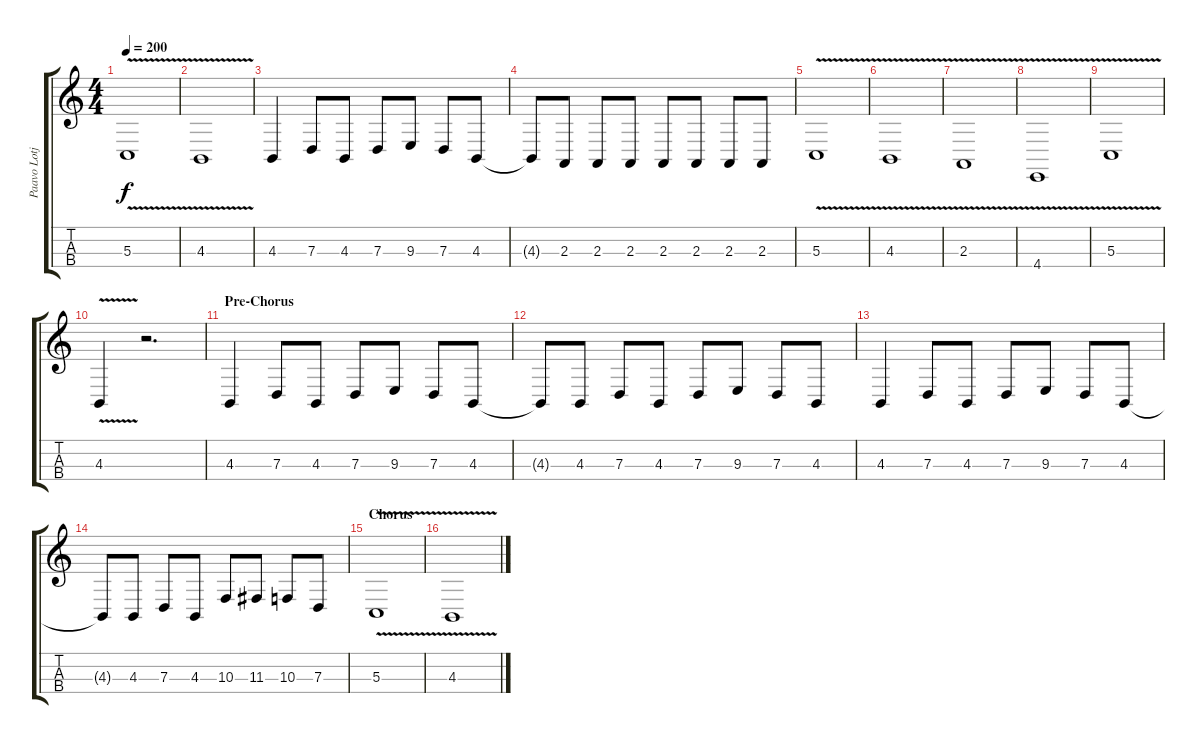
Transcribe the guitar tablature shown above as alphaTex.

\track ("Paavo Lotjonen" "Paavo Lotj") {instrument cello}
\staff {score tabs}
\tuning (G3 D3 G2 C2) {hide}
\ts (4 4)
\tempo 200
\clef g2
\ks c
5.3{v}.1{dy f} |
4.3{v}.1 |
4.3.4 7.3.8 4.3.8 7.3.8 9.3.8 7.3.8 4.3.8 |
4.3{t}.8 2.3.8 2.3.8 2.3.8 2.3.8 2.3.8 2.3.8 2.3.8 |
5.3{v}.1 |
4.3{v}.1 |
2.3{v}.1 |
4.4{v}.1 |
5.3{v}.1 |
4.3{v}.4 r.2{d} |
\section ("" "Pre-Chorus")
4.3.4 7.3.8 4.3.8 7.3.8 9.3.8 7.3.8 4.3.8 |
4.3{t}.8 4.3.8 7.3.8 4.3.8 7.3.8 9.3.8 7.3.8 4.3.8 |
4.3.4 7.3.8 4.3.8 7.3.8 9.3.8 7.3.8 4.3.8 |
4.3{t}.8 4.3.8 7.3.8 4.3.8 10.3.8 11.3.8 10.3.8 7.3.8 |
\section ("" "Chorus")
5.3{v}.1 |
4.3{v}.1
